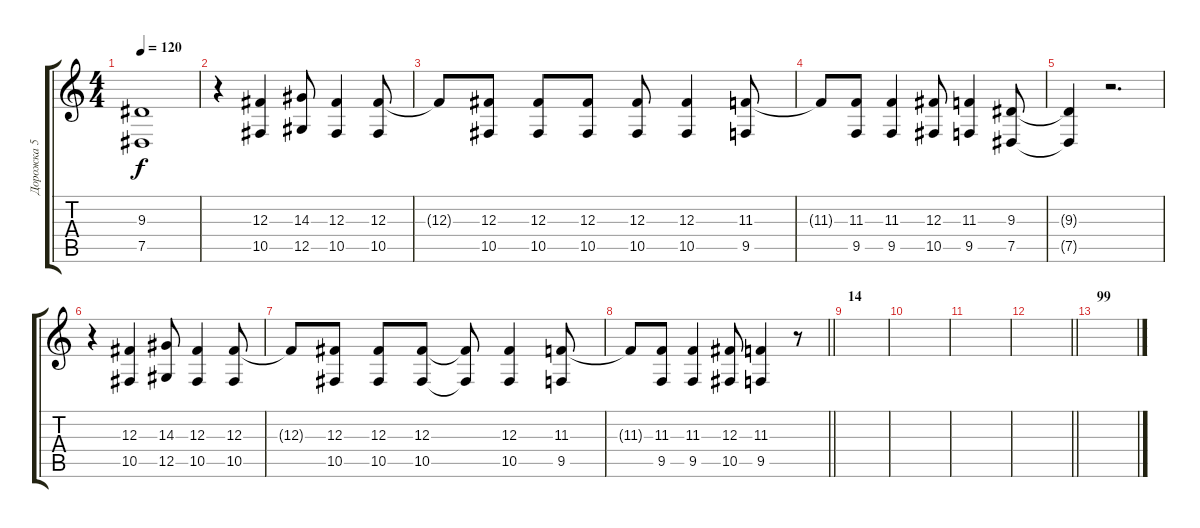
\track ("Дорожка 5" "Дорожка 5") {instrument choiraahs}
\staff {score tabs}
\tuning (Eb4 Bb3 Gb3 Db3 Ab2 Eb2) {hide}
\ts (4 4)
\tempo 120
\clef g2
\ks c
(9.3{t} 7.5{t}).1{dy f} |
r.4 (12.3 10.5).4 (14.3 12.5).8 (12.3 10.5).4 (12.3 10.5).8 |
12.3{t}.8 (12.3 10.5).8 (12.3 10.5).8 (12.3 10.5).8 (12.3 10.5).8 (12.3 10.5).4 (11.3 9.5).8 |
11.3{t}.8 (11.3 9.5).8 (11.3 9.5).4 (12.3 10.5).8 (11.3 9.5).4 (9.3 7.5).8 |
(9.3{t} 7.5{t}).4 r.2{d} |
r.4 (12.3 10.5).4 (14.3 12.5).8 (12.3 10.5).4 (12.3 10.5).8 |
12.3{t}.8 (12.3 10.5).8 (12.3 10.5).8 (12.3 10.5).8 (12.3{t} 10.5{t}).8 (12.3 10.5).4 (11.3 9.5).8 |
\barLineRight lightlight
11.3{t}.8 (11.3 9.5).8 (11.3 9.5).4 (12.3 10.5).8 (11.3 9.5).4 r.8 |
\section ("" "14")
|
|
|
\barLineRight lightlight
|
\section ("" "99")
